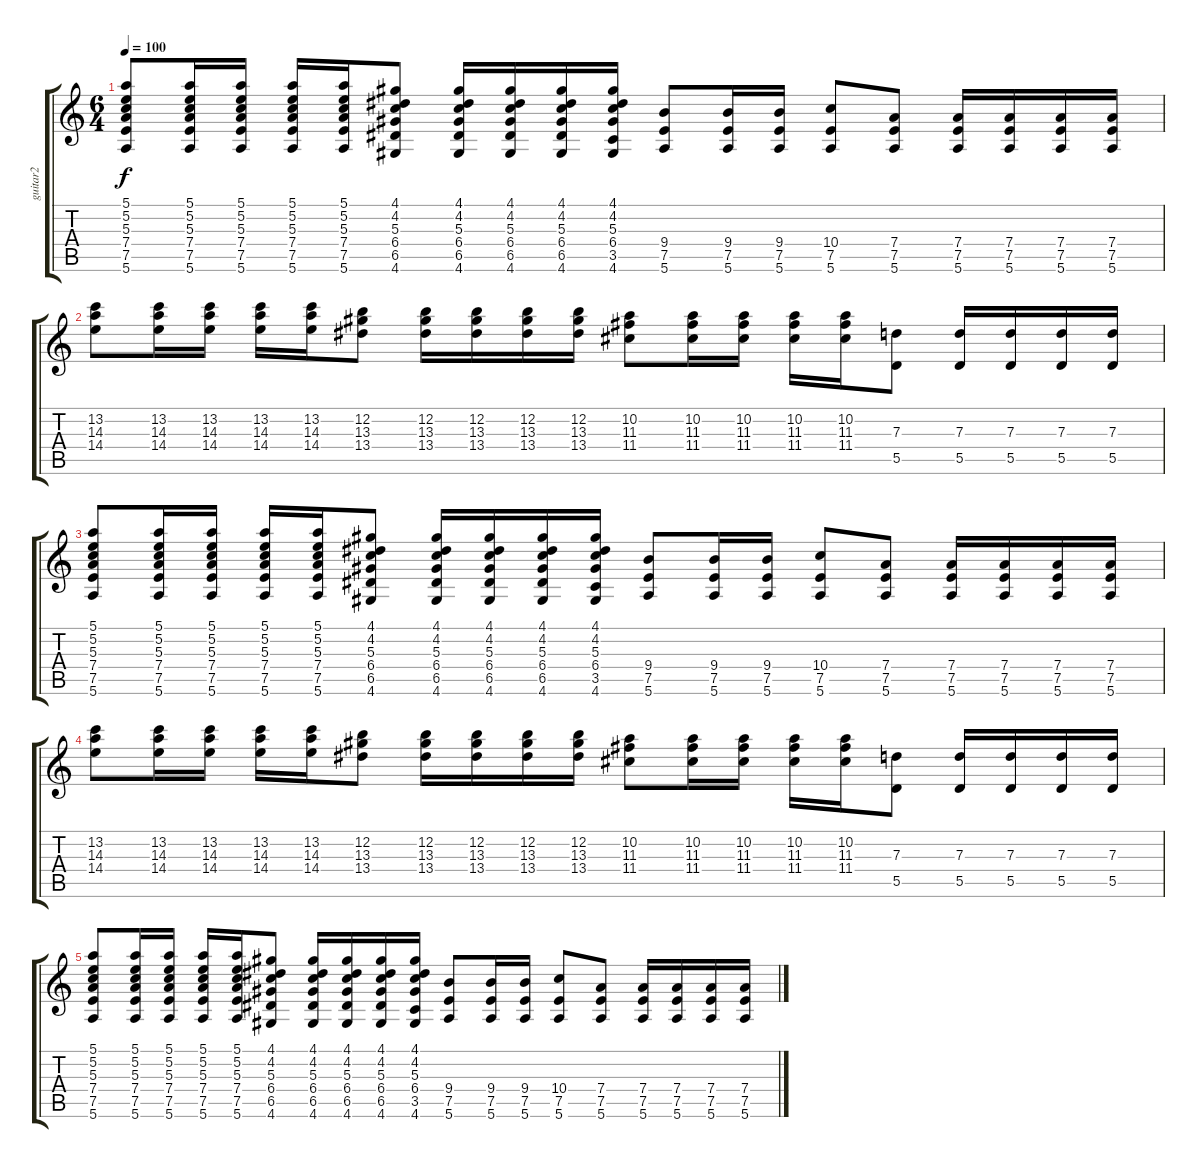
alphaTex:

\track ("guitar2" "guitar2") {instrument distortionguitar}
\staff {score tabs}
\tuning (E4 B3 G3 D3 A2 E2) {hide}
\ts (6 4)
\tempo 100
\clef g2
\ks c
(5.1 5.2 5.3 7.4 7.5 5.6).8{dy f} (5.1 5.2 5.3 7.4 7.5 5.6).16 (5.1 5.2 5.3 7.4 7.5 5.6).16 (5.1 5.2 5.3 7.4 7.5 5.6).16 (5.1 5.2 5.3 7.4 7.5 5.6).16 (4.1 4.2 5.3 6.4 6.5 4.6).8 (4.1 4.2 5.3 6.4 6.5 4.6).16 (4.1 4.2 5.3 6.4 6.5 4.6).16 (4.1 4.2 5.3 6.4 6.5 4.6).16 (4.1 4.2 5.3 6.4 3.5 4.6).16 (9.4 7.5 5.6).8 (9.4 7.5 5.6).16 (9.4 7.5 5.6).16 (10.4 7.5 5.6).8 (7.4 7.5 5.6).8 (7.4 7.5 5.6).16 (7.4 7.5 5.6).16 (7.4 7.5 5.6).16 (7.4 7.5 5.6).16 |
(13.2 14.3 14.4).8 (13.2 14.3 14.4).16 (13.2 14.3 14.4).16 (13.2 14.3 14.4).16 (13.2 14.3 14.4).16 (12.2 13.3 13.4).8 (12.2 13.3 13.4).16 (12.2 13.3 13.4).16 (12.2 13.3 13.4).16 (12.2 13.3 13.4).16 (10.2 11.3 11.4).8 (10.2 11.3 11.4).16 (10.2 11.3 11.4).16 (10.2 11.3 11.4).16 (10.2 11.3 11.4).16 (7.3 5.5).8 (7.3 5.5).16 (7.3 5.5).16 (7.3 5.5).16 (7.3 5.5).16 |
(5.1 5.2 5.3 7.4 7.5 5.6).8 (5.1 5.2 5.3 7.4 7.5 5.6).16 (5.1 5.2 5.3 7.4 7.5 5.6).16 (5.1 5.2 5.3 7.4 7.5 5.6).16 (5.1 5.2 5.3 7.4 7.5 5.6).16 (4.1 4.2 5.3 6.4 6.5 4.6).8 (4.1 4.2 5.3 6.4 6.5 4.6).16 (4.1 4.2 5.3 6.4 6.5 4.6).16 (4.1 4.2 5.3 6.4 6.5 4.6).16 (4.1 4.2 5.3 6.4 3.5 4.6).16 (9.4 7.5 5.6).8 (9.4 7.5 5.6).16 (9.4 7.5 5.6).16 (10.4 7.5 5.6).8 (7.4 7.5 5.6).8 (7.4 7.5 5.6).16 (7.4 7.5 5.6).16 (7.4 7.5 5.6).16 (7.4 7.5 5.6).16 |
(13.2 14.3 14.4).8 (13.2 14.3 14.4).16 (13.2 14.3 14.4).16 (13.2 14.3 14.4).16 (13.2 14.3 14.4).16 (12.2 13.3 13.4).8 (12.2 13.3 13.4).16 (12.2 13.3 13.4).16 (12.2 13.3 13.4).16 (12.2 13.3 13.4).16 (10.2 11.3 11.4).8 (10.2 11.3 11.4).16 (10.2 11.3 11.4).16 (10.2 11.3 11.4).16 (10.2 11.3 11.4).16 (7.3 5.5).8 (7.3 5.5).16 (7.3 5.5).16 (7.3 5.5).16 (7.3 5.5).16 |
(5.1 5.2 5.3 7.4 7.5 5.6).8 (5.1 5.2 5.3 7.4 7.5 5.6).16 (5.1 5.2 5.3 7.4 7.5 5.6).16 (5.1 5.2 5.3 7.4 7.5 5.6).16 (5.1 5.2 5.3 7.4 7.5 5.6).16 (4.1 4.2 5.3 6.4 6.5 4.6).8 (4.1 4.2 5.3 6.4 6.5 4.6).16 (4.1 4.2 5.3 6.4 6.5 4.6).16 (4.1 4.2 5.3 6.4 6.5 4.6).16 (4.1 4.2 5.3 6.4 3.5 4.6).16 (9.4 7.5 5.6).8 (9.4 7.5 5.6).16 (9.4 7.5 5.6).16 (10.4 7.5 5.6).8 (7.4 7.5 5.6).8 (7.4 7.5 5.6).16 (7.4 7.5 5.6).16 (7.4 7.5 5.6).16 (7.4 7.5 5.6).16
